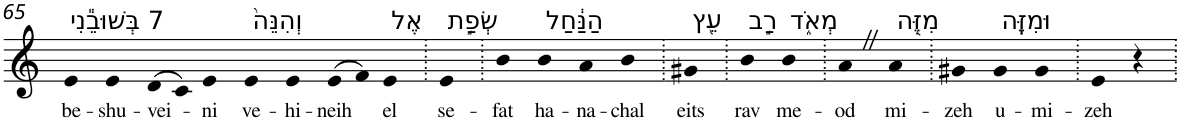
**kern	**text
*part1	*part1
*staff1	*staff1
*I"Piano	*
*I'Pno	*
!!LO:PB:g=z
*clefG2	*
*k[]	*
=65	=65
!LO:TX:a:t=7 בְּשׁוּבֵ֕נִי	!
!	!LO:LY:b
4e	be-
!	!LO:LY:b
4e	-shu-
!	!LO:LY:b
(>8d	-vei-
8c)	.
!	!LO:LY:b
4e	-ni
!LO:TX:a:t=וְהִנֵּה֙	!
!	!LO:LY:b
4e	ve-
!	!LO:LY:b
4e	-hi-
!	!LO:LY:b
(>8e	-neih
8f)	.
!LO:TX:a:t=אֶל	!
!	!LO:LY:b
4e	el
=66.	=66.
!LO:TX:a:t=שְׂפַ֣ת	!
!	!LO:LY:b
4e	se-
=67.	=67.
!	!LO:LY:b
4b	-fat
!LO:TX:a:t=הַנַּ֔חַל	!
!	!LO:LY:b
4b	ha-
!	!LO:LY:b
4a	-na-
!	!LO:LY:b
4b	-chal
=68.	=68.
!LO:TX:a:t=עֵ֖ץ	!
!	!LO:LY:b
4g#X	eits
=69.	=69.
!LO:TX:a:t=רַ֣ב	!
!	!LO:LY:b
4b	rav
!LO:TX:a:t=מְאֹ֑ד	!
!	!LO:LY:b
4b	me-
=70.	=70.
!	!LO:LY:b
4aZ	-od
!LO:TX:a:t=מִזֶּ֖ה	!
!	!LO:LY:b
4a	mi-
=71.	=71.
!	!LO:LY:b
4g#X	-zeh
!LO:TX:a:t=וּמִזֶּֽה	!
!	!LO:LY:b
4g#	u-
!	!LO:LY:b
4g#	-mi-
=72.	=72.
!	!LO:LY:b
4e	-zeh
4r	.
=.	=.
*-	*-
